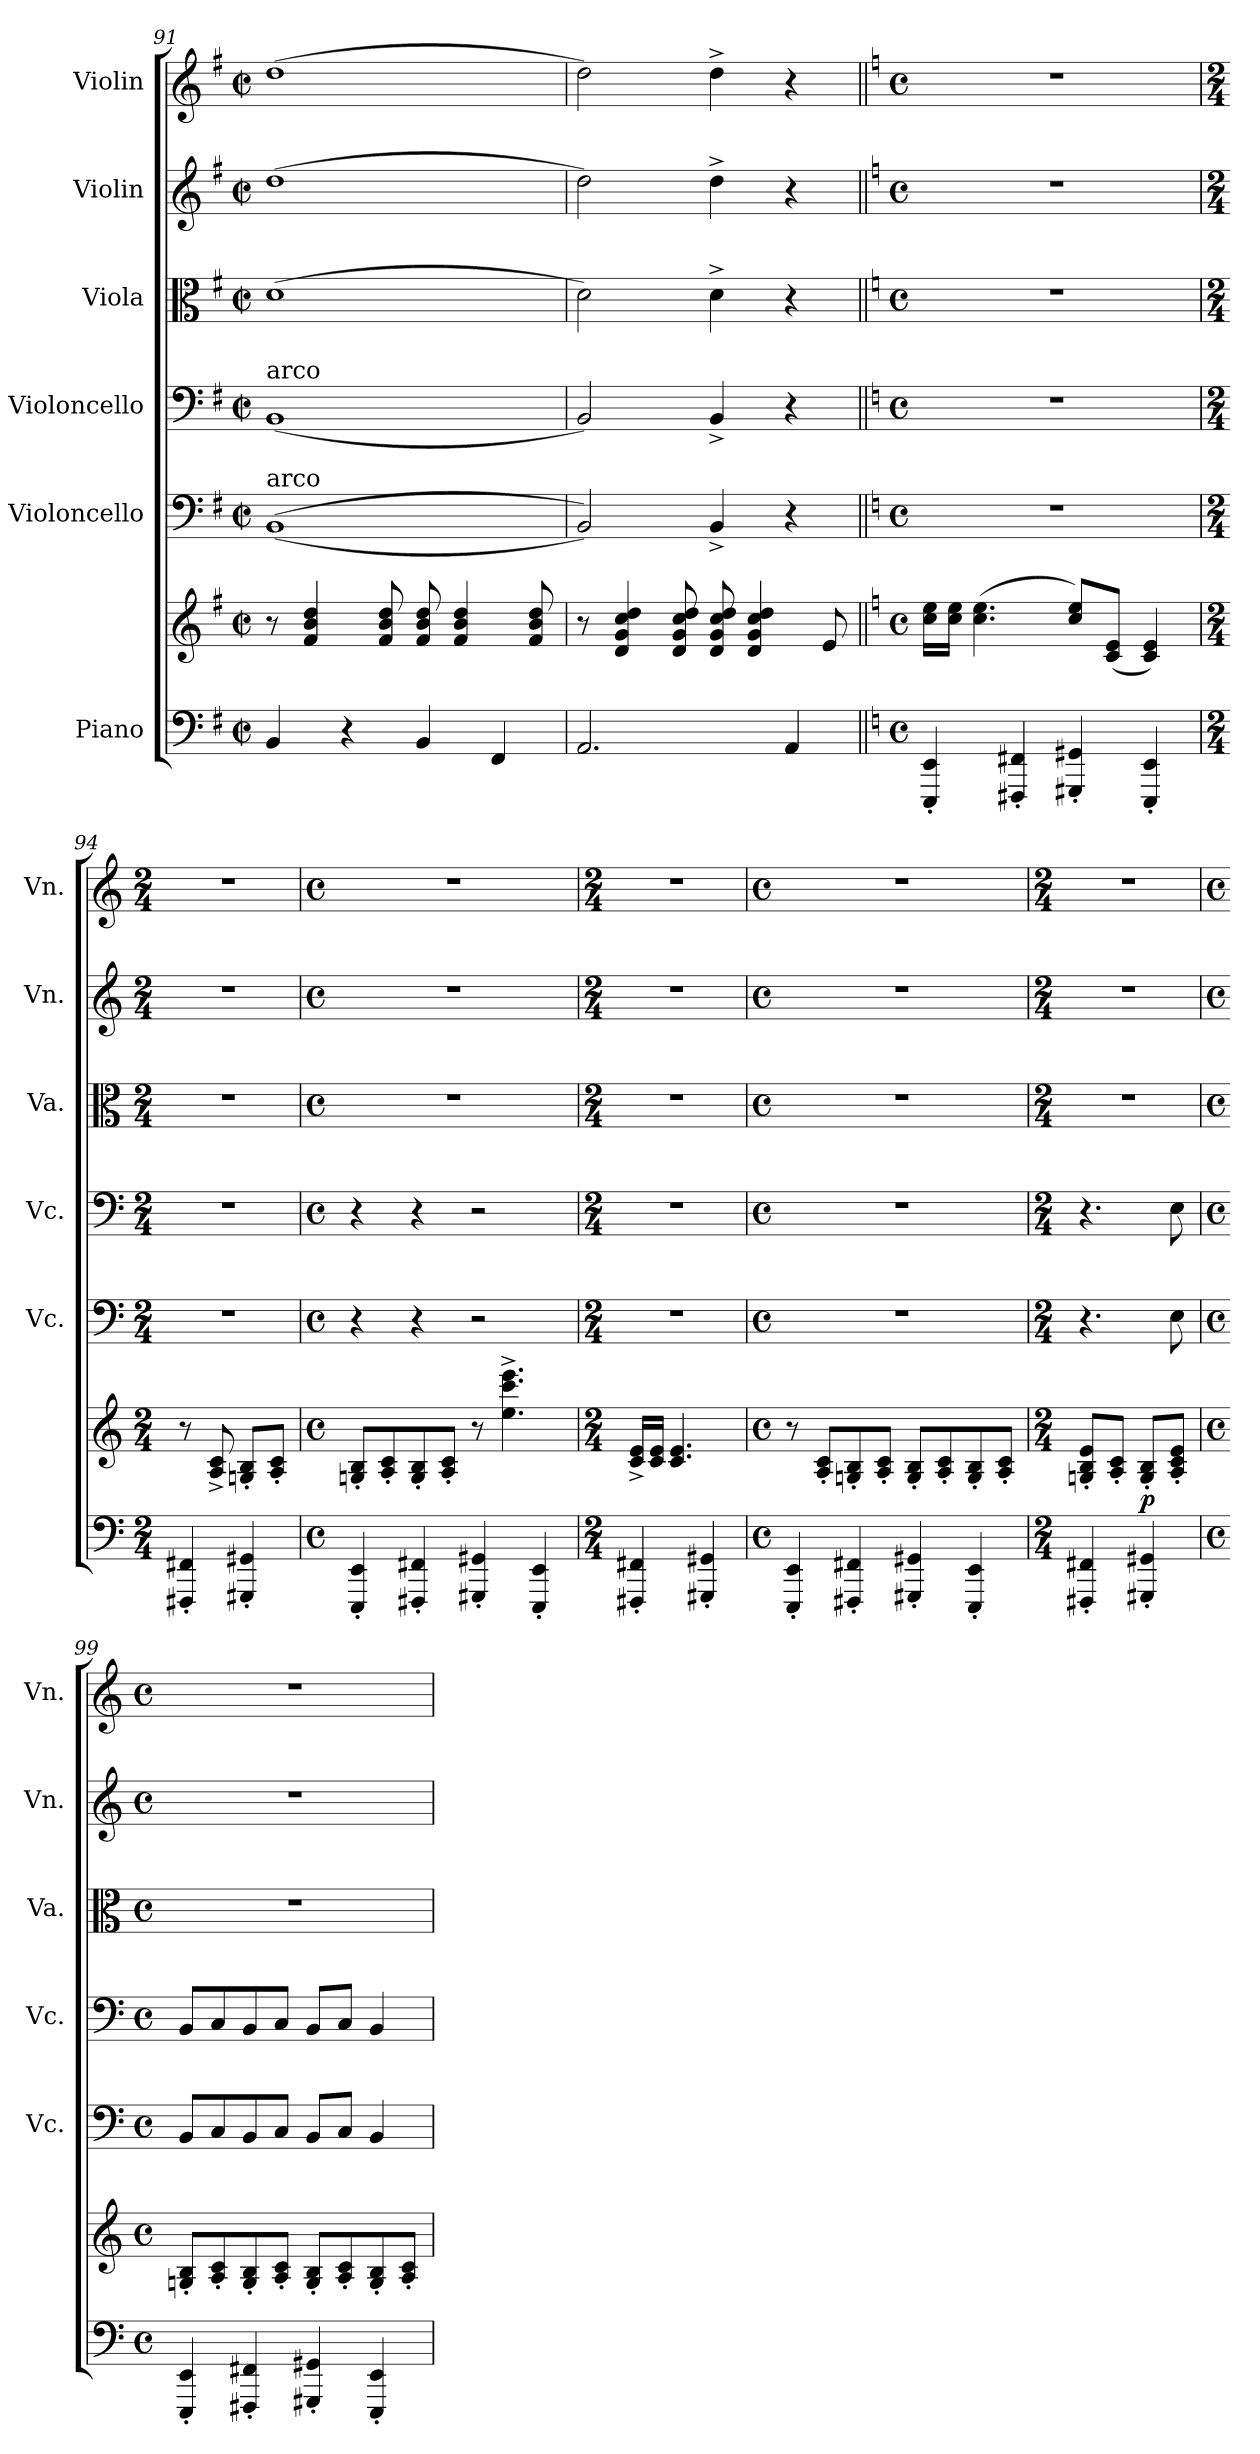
**kern	**kern	**dynam	**kern	**kern	**kern	**kern	**kern
*part6	*part6	*part6	*part5	*part4	*part3	*part2	*part1
*staff7	*staff6	*staff6/7	*staff5	*staff4	*staff3	*staff2	*staff1
*I"Piano	*	*	*I"Violoncello	*I"Violoncello	*I"Viola	*I"Violin	*I"Violin
*	*	*	*I'Vc.	*I'Vc.	*I'Va.	*I'Vn.	*I'Vn.
!!LO:LB:g=z
*clefF4	*clefG2	*	*clefF4	*clefF4	*clefC3	*clefG2	*clefG2
*k[f#]	*k[f#]	*	*k[f#]	*k[f#]	*k[f#]	*k[f#]	*k[f#]
*M2/2	*M2/2	*	*M2/2	*M2/2	*M2/2	*M2/2	*M2/2
*met(c|)	*met(c|)	*	*met(c|)	*met(c|)	*met(c|)	*met(c|)	*met(c|)
=91	=91	=91	=91	=91	=91	=91	=91
!	!	!	!	!LO:TX:a:t=arco	!	!	!
!	!	!	!LO:TX:a:t=arco	!	!	!	!
4BB/	8r	.	((1BB	(1BB	(1d	(1dd	(1dd
.	4f#/ 4b/ 4dd/	.	.	.	.	.	.
4r	.	.	.	.	.	.	.
.	8f#/ 8b/ 8dd/	.	.	.	.	.	.
4BB/	8f#/ 8b/ 8dd/	.	.	.	.	.	.
.	4f#/ 4b/ 4dd/	.	.	.	.	.	.
4FF#/	.	.	.	.	.	.	.
.	8f#/ 8b/ 8dd/	.	.	.	.	.	.
=92	=92	=92	=92	=92	=92	=92	=92
2.AA/	8r	.	2BB/))	2BB/)	2d\)	2dd\)	2dd\)
.	4d/ 4g/ 4cc/ 4dd/	.	.	.	.	.	.
.	8d/ 8g/ 8cc/ 8dd/	.	.	.	.	.	.
.	8d/ 8g/ 8cc/ 8dd/	.	4BB^/	4BB^/	4d^\	4dd^\	4dd^\
.	4d/ 4g/ 4cc/ 4dd/	.	.	.	.	.	.
4AA/	.	.	4r	4r	4r	4r	4r
.	8e/	.	.	.	.	.	.
=93||	=93||	=93||	=93||	=93||	=93||	=93||	=93||
*k[]	*k[]	*	*k[]	*k[]	*k[]	*k[]	*k[]
*M4/4	*M4/4	*	*M4/4	*M4/4	*M4/4	*M4/4	*M4/4
*met(c)	*met(c)	*	*met(c)	*met(c)	*met(c)	*met(c)	*met(c)
4EEE/' 4EE/'	16cc\ 16ee\LL	.	1r	1r	1r	1r	1r
.	16cc\ 16ee\JJ	.	.	.	.	.	.
.	(4.cc\ 4.ee\	.	.	.	.	.	.
4FFF#X/' 4FF#X/'	.	.	.	.	.	.	.
4GGG#X/' 4GG#X/'	8cc/ 8ee/L)	.	.	.	.	.	.
.	(8c/ 8e/J	.	.	.	.	.	.
4EEE/' 4EE/'	4c/ 4e/)	.	.	.	.	.	.
=94	=94	=94	=94	=94	=94	=94	=94
*M2/4	*M2/4	*	*M2/4	*M2/4	*M2/4	*M2/4	*M2/4
4FFF#X/' 4FF#X/'	8r	.	2r	2r	2r	2r	2r
.	8A/^ 8c/^	.	.	.	.	.	.
4GGG#X/' 4GG#X/'	8Gn/' 8B/'L	.	.	.	.	.	.
.	8A/' 8c/'J	.	.	.	.	.	.
!!LO:PB:g=z
=95	=95	=95	=95	=95	=95	=95	=95
*M4/4	*M4/4	*	*M4/4	*M4/4	*M4/4	*M4/4	*M4/4
*met(c)	*met(c)	*	*met(c)	*met(c)	*met(c)	*met(c)	*met(c)
4EEE/' 4EE/'	8Gn/' 8B/'L	.	4r	4r	1r	1r	1r
.	8A/' 8c/'	.	.	.	.	.	.
4FFF#X/' 4FF#X/'	8G/' 8B/'	.	4r	4r	.	.	.
.	8A/' 8c/'J	.	.	.	.	.	.
4GGG#X/' 4GG#X/'	8r	.	2r	2r	.	.	.
.	4.ee\^ 4.ccc\^ 4.eee\^	.	.	.	.	.	.
4EEE/' 4EE/'	.	.	.	.	.	.	.
=96	=96	=96	=96	=96	=96	=96	=96
*M2/4	*M2/4	*	*M2/4	*M2/4	*M2/4	*M2/4	*M2/4
4FFF#X/' 4FF#X/'	16c/^ 16e/^LL	.	2r	2r	2r	2r	2r
.	16c/ 16e/JJ	.	.	.	.	.	.
.	4.c/ 4.e/	.	.	.	.	.	.
4GGG#X/' 4GG#X/'	.	.	.	.	.	.	.
=97	=97	=97	=97	=97	=97	=97	=97
*M4/4	*M4/4	*	*M4/4	*M4/4	*M4/4	*M4/4	*M4/4
*met(c)	*met(c)	*	*met(c)	*met(c)	*met(c)	*met(c)	*met(c)
4EEE/' 4EE/'	8r	.	1r	1r	1r	1r	1r
.	8A/' 8c/'L	.	.	.	.	.	.
4FFF#X/' 4FF#X/'	8Gn/' 8B/'	.	.	.	.	.	.
.	8A/' 8c/'J	.	.	.	.	.	.
4GGG#X/' 4GG#X/'	8G/' 8B/'L	.	.	.	.	.	.
.	8A/' 8c/'	.	.	.	.	.	.
4EEE/' 4EE/'	8G/' 8B/'	.	.	.	.	.	.
.	8A/' 8c/'J	.	.	.	.	.	.
=98	=98	=98	=98	=98	=98	=98	=98
*M2/4	*M2/4	*	*M2/4	*M2/4	*M2/4	*M2/4	*M2/4
4FFF#X/' 4FF#X/'	8Gn/' 8B/' 8e/'L	.	4.r	4.r	2r	2r	2r
.	8A/' 8c/'J	.	.	.	.	.	.
!	!	!LO:DY:a=2	!	!	!	!	!
4GGG#X/' 4GG#X/'	8G/' 8B/'L	p	.	.	.	.	.
.	8A/' 8c/' 8e/'J	.	8E\	8E\	.	.	.
!!LO:LB:g=z
=99	=99	=99	=99	=99	=99	=99	=99
*M4/4	*M4/4	*	*M4/4	*M4/4	*M4/4	*M4/4	*M4/4
*met(c)	*met(c)	*	*met(c)	*met(c)	*met(c)	*met(c)	*met(c)
4EEE/' 4EE/'	8Gn/' 8B/'L	.	8BB/L	8BB/L	1r	1r	1r
.	8A/' 8c/'	.	8C/	8C/	.	.	.
4FFF#X/' 4FF#X/'	8G/' 8B/'	.	8BB/	8BB/	.	.	.
.	8A/' 8c/'J	.	8C/J	8C/J	.	.	.
4GGG#X/' 4GG#X/'	8G/' 8B/'L	.	8BB/L	8BB/L	.	.	.
.	8A/' 8c/'	.	8C/J	8C/J	.	.	.
4EEE/' 4EE/'	8G/' 8B/'	.	4BB/	4BB/	.	.	.
.	8A/' 8c/'J	.	.	.	.	.	.
=	=	=	=	=	=	=	=
*-	*-	*-	*-	*-	*-	*-	*-
